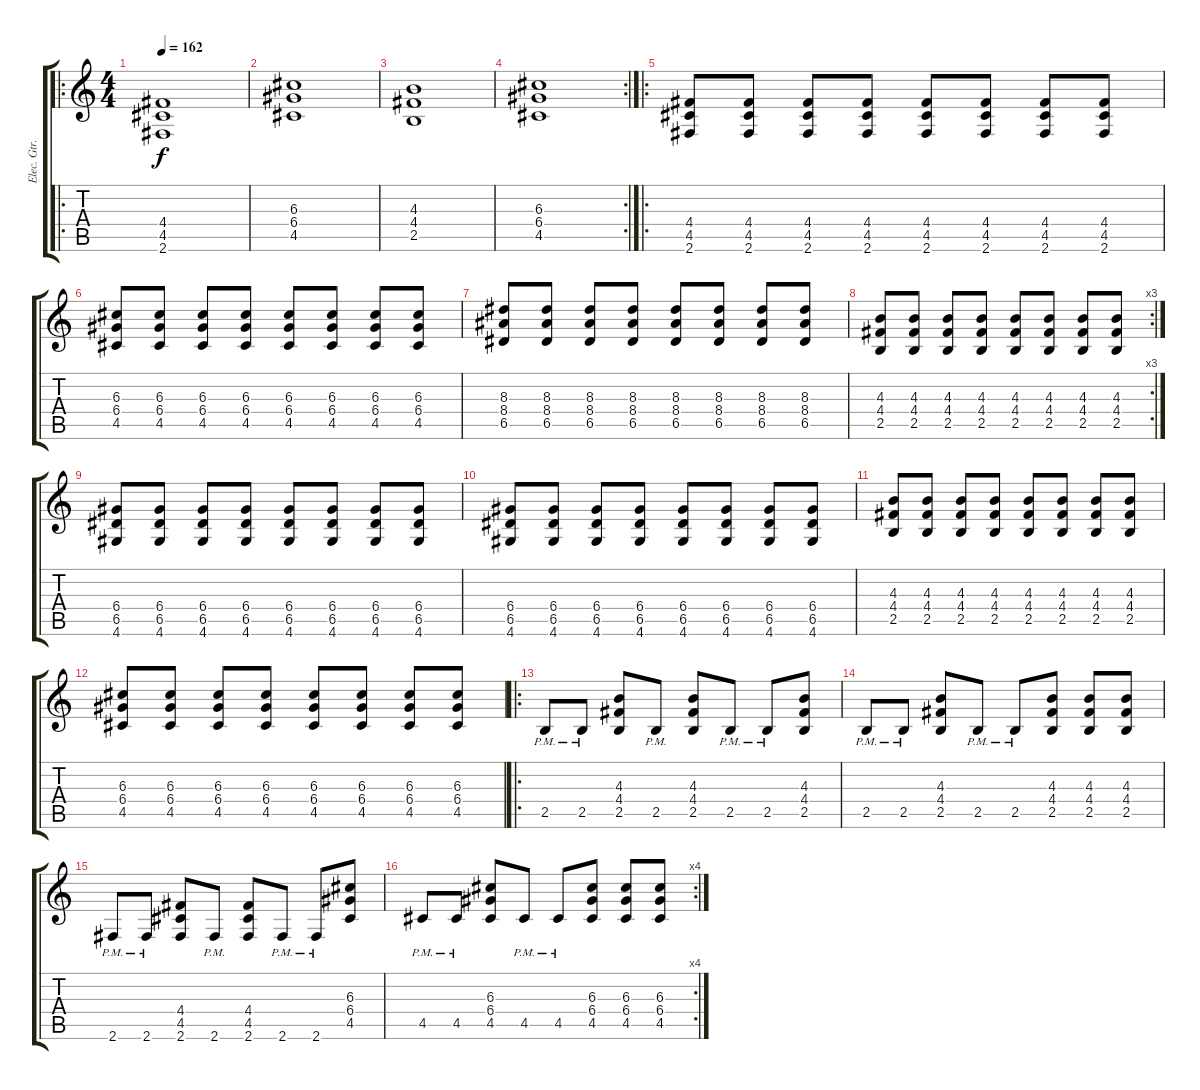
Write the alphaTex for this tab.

\track ("Elec. Gtr. 1" "Elec. Gtr.") {instrument distortionguitar}
\staff {score tabs}
\tuning (E4 B3 G3 D3 A2 E2) {hide}
\ro
\ts (4 4)
\tempo 162
\clef g2
\ks c
(4.4 4.5 2.6).1{dy f} |
(6.3 6.4 4.5).1 |
(4.3 4.4 2.5).1 |
\rc 2
(6.3 6.4 4.5).1 |
\ro
(4.4 4.5 2.6).8 (4.4 4.5 2.6).8 (4.4 4.5 2.6).8 (4.4 4.5 2.6).8 (4.4 4.5 2.6).8 (4.4 4.5 2.6).8 (4.4 4.5 2.6).8 (4.4 4.5 2.6).8 |
(6.3 6.4 4.5).8 (6.3 6.4 4.5).8 (6.3 6.4 4.5).8 (6.3 6.4 4.5).8 (6.3 6.4 4.5).8 (6.3 6.4 4.5).8 (6.3 6.4 4.5).8 (6.3 6.4 4.5).8 |
(8.3 8.4 6.5).8 (8.3 8.4 6.5).8 (8.3 8.4 6.5).8 (8.3 8.4 6.5).8 (8.3 8.4 6.5).8 (8.3 8.4 6.5).8 (8.3 8.4 6.5).8 (8.3 8.4 6.5).8 |
\rc 3
(4.3 4.4 2.5).8 (4.3 4.4 2.5).8 (4.3 4.4 2.5).8 (4.3 4.4 2.5).8 (4.3 4.4 2.5).8 (4.3 4.4 2.5).8 (4.3 4.4 2.5).8 (4.3 4.4 2.5).8 |
(6.4 6.5 4.6).8 (6.4 6.5 4.6).8 (6.4 6.5 4.6).8 (6.4 6.5 4.6).8 (6.4 6.5 4.6).8 (6.4 6.5 4.6).8 (6.4 6.5 4.6).8 (6.4 6.5 4.6).8 |
(6.4 6.5 4.6).8 (6.4 6.5 4.6).8 (6.4 6.5 4.6).8 (6.4 6.5 4.6).8 (6.4 6.5 4.6).8 (6.4 6.5 4.6).8 (6.4 6.5 4.6).8 (6.4 6.5 4.6).8 |
(4.3 4.4 2.5).8 (4.3 4.4 2.5).8 (4.3 4.4 2.5).8 (4.3 4.4 2.5).8 (4.3 4.4 2.5).8 (4.3 4.4 2.5).8 (4.3 4.4 2.5).8 (4.3 4.4 2.5).8 |
(6.3 6.4 4.5).8 (6.3 6.4 4.5).8 (6.3 6.4 4.5).8 (6.3 6.4 4.5).8 (6.3 6.4 4.5).8 (6.3 6.4 4.5).8 (6.3 6.4 4.5).8 (6.3 6.4 4.5).8 |
\ro
2.5{pm}.8 2.5{pm}.8 (4.3 4.4 2.5).8 2.5{pm}.8 (4.3 4.4 2.5).8 2.5{pm}.8 2.5{pm}.8 (4.3 4.4 2.5).8 |
2.5{pm}.8 2.5{pm}.8 (4.3 4.4 2.5).8 2.5{pm}.8 2.5{pm}.8 (4.3 4.4 2.5).8 (4.3 4.4 2.5).8 (4.3 4.4 2.5).8 |
2.6{pm}.8 2.6{pm}.8 (4.4 4.5 2.6).8 2.6{pm}.8 (4.4 4.5 2.6).8 2.6{pm}.8 2.6{pm}.8 (6.3 6.4 4.5).8 |
\rc 4
4.5{pm}.8 4.5{pm}.8 (6.3 6.4 4.5).8 4.5{pm}.8 4.5{pm}.8 (6.3 6.4 4.5).8 (6.3 6.4 4.5).8 (6.3 6.4 4.5).8
